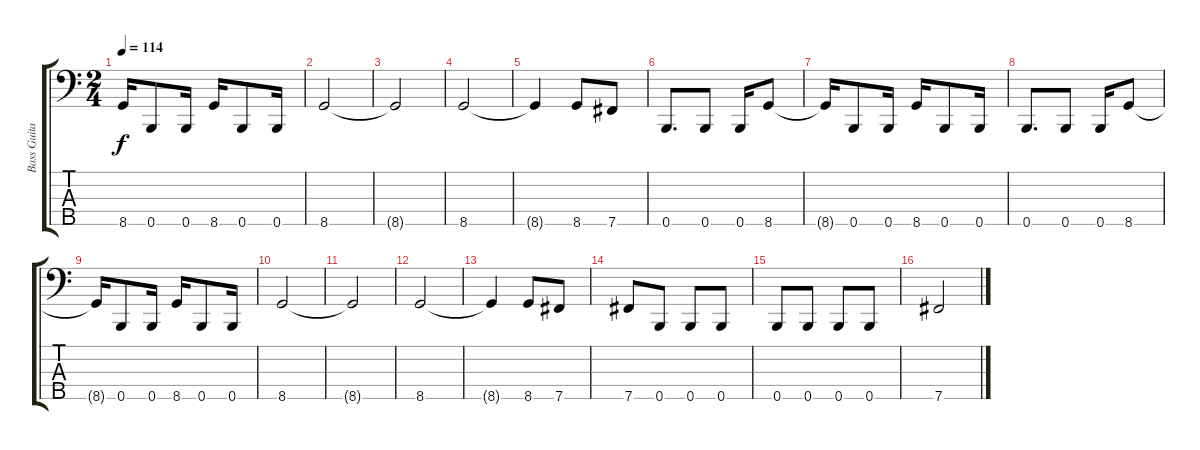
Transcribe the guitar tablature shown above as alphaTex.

\track ("Bass Guitar" "Bass Guita") {instrument electricbassfinger}
\staff {score tabs}
\tuning (G2 D2 A1 E1 B0) {hide}
\ts (2 4)
\tempo 114
\clef f4
\ks c
8.5{t}.16{dy f} 0.5.8 0.5.16 8.5.16 0.5.8 0.5.16 |
8.5.2 |
8.5{t}.2 |
8.5.2 |
8.5{t}.4 8.5.8 7.5.8 |
0.5.8{d} 0.5.8 0.5.16 8.5.8 |
8.5{t}.16 0.5.8 0.5.16 8.5.16 0.5.8 0.5.16 |
0.5.8{d} 0.5.8 0.5.16 8.5.8 |
8.5{t}.16 0.5.8 0.5.16 8.5.16 0.5.8 0.5.16 |
8.5.2 |
8.5{t}.2 |
8.5.2 |
8.5{t}.4 8.5.8 7.5.8 |
7.5.8 0.5.8 0.5.8 0.5.8 |
0.5.8 0.5.8 0.5.8 0.5.8 |
7.5.2
